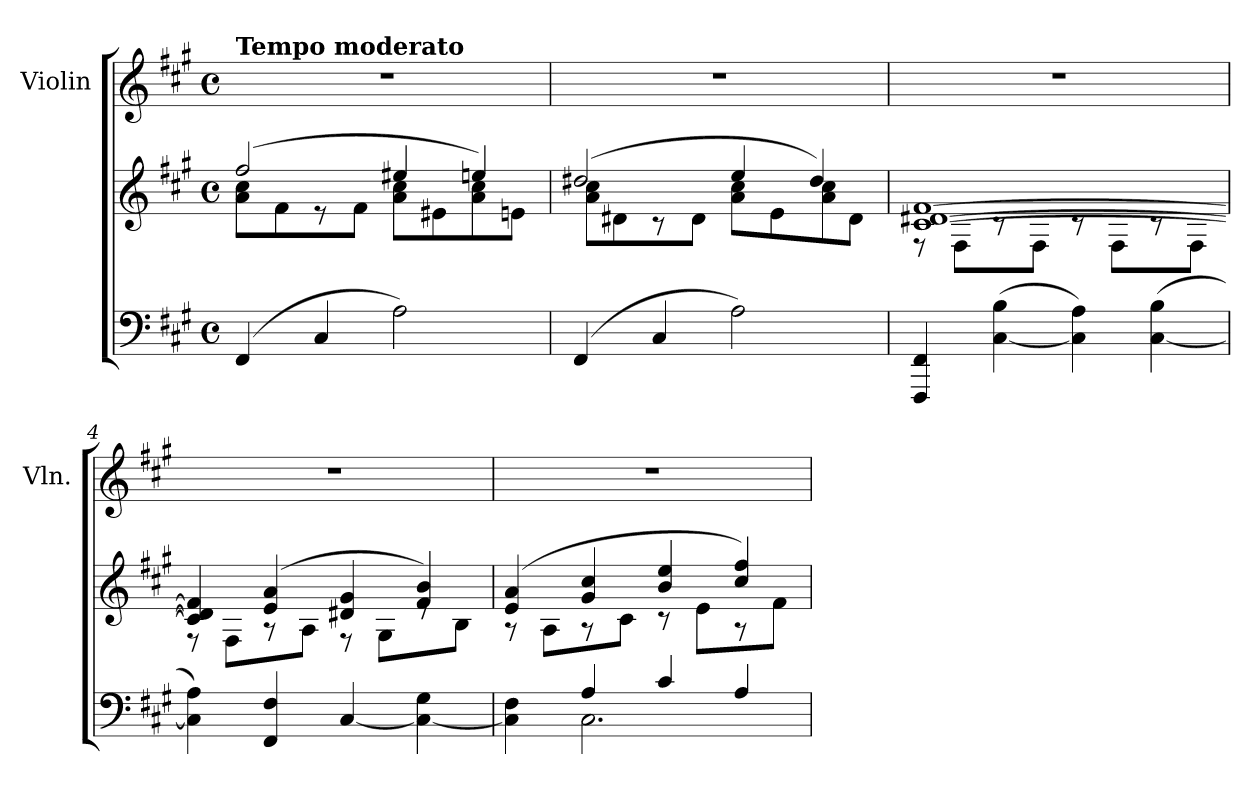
**kern	**kern	**dynam	**kern
*part2	*part2	*part2	*part1
*staff3	*staff2	*staff2/3	*staff1
*	*	*	*I"Violin
*	*	*	*I'Vln.
*clefF4	*clefG2	*	*clefG2
*k[f#c#g#]	*k[f#c#g#]	*	*k[f#c#g#]
*M4/4	*M4/4	*	*M4/4
*met(c)	*met(c)	*	*met(c)
=1	=1	=1	=1
*	*^	*	*
!	!	!	!	!LO:TX:a:B:t=Tempo moderato
(>4FF#/	(>2ff#/	8a\ 8cc#\L	.	1r
.	.	8f#\	.	.
4C#/	.	8r	.	.
.	.	8f#\J	.	.
2A\)	4ee#X/	8a\ 8cc#\L	.	.
.	.	8e#X\	.	.
.	4een/)	8a\ 8cc#\	.	.
.	.	8en\J	.	.
=2	=2	=2	=2	=2
(>4FF#/	(>2dd#X/	8a\ 8cc#\L	.	1r
.	.	8d#X\	.	.
4C#/	.	8r	.	.
.	.	8d#\J	.	.
2A\)	4ee/	8a\ 8cc#\L	.	.
.	.	8e\	.	.
.	4dd#/)	8a\ 8cc#\	.	.
.	.	8d#\J	.	.
!!LO:LB:g=z
=3	=3	=3	=3	=3
4FFF#/ 4FF#/	[1c# [1d#X [1f#	8r	.	1r
.	.	8F#\L	.	.
(>[4C#\ 4B\	.	8rc	.	.
.	.	8F#\J	.	.
4C#]\ 4A\)	.	8rc	.	.
!	!	!	!LO:DY:b	!
.	.	8F#\L	dim.	.
(>[4C#\ 4B\	.	8rc	.	.
.	.	8F#\J	.	.
=4	=4	=4	=4	=4
4C#]\ 4A\)	4c#]/ 4d#]/ 4f#]/	8r	.	1r
.	.	8F#\L	.	.
4FF#/ 4F#/	(>4e/ 4a/	8r	.	.
.	.	8A\J	.	.
[4C#/	4d#X/ 4g#/	8r	.	.
.	.	8G#\L	.	.
4C#_\ 4G#\	4f#/ 4b/)	8re	.	.
.	.	8B\J	.	.
=5	=5	=5	=5	=5
*^	*	*	*	*
!	!	!	!	!LO:DY:b	!
4C#]\ 4F#\	4ryy	(>4e/ 4a/	8r	cresc.	1r
.	.	.	8A\L	.	.
4A/	2.C#\	4g#/ 4cc#/	8r	.	.
.	.	.	8c#\J	.	.
4c#/	.	4b/ 4ee/	8r	.	.
.	.	.	8e\L	.	.
4A/	.	4cc#/ 4ff#/)	8r	.	.
.	.	.	8f#\J	.	.
*v	*v	*	*	*	*
*	*v	*v	*	*
=	=	=	=
*-	*-	*-	*-
